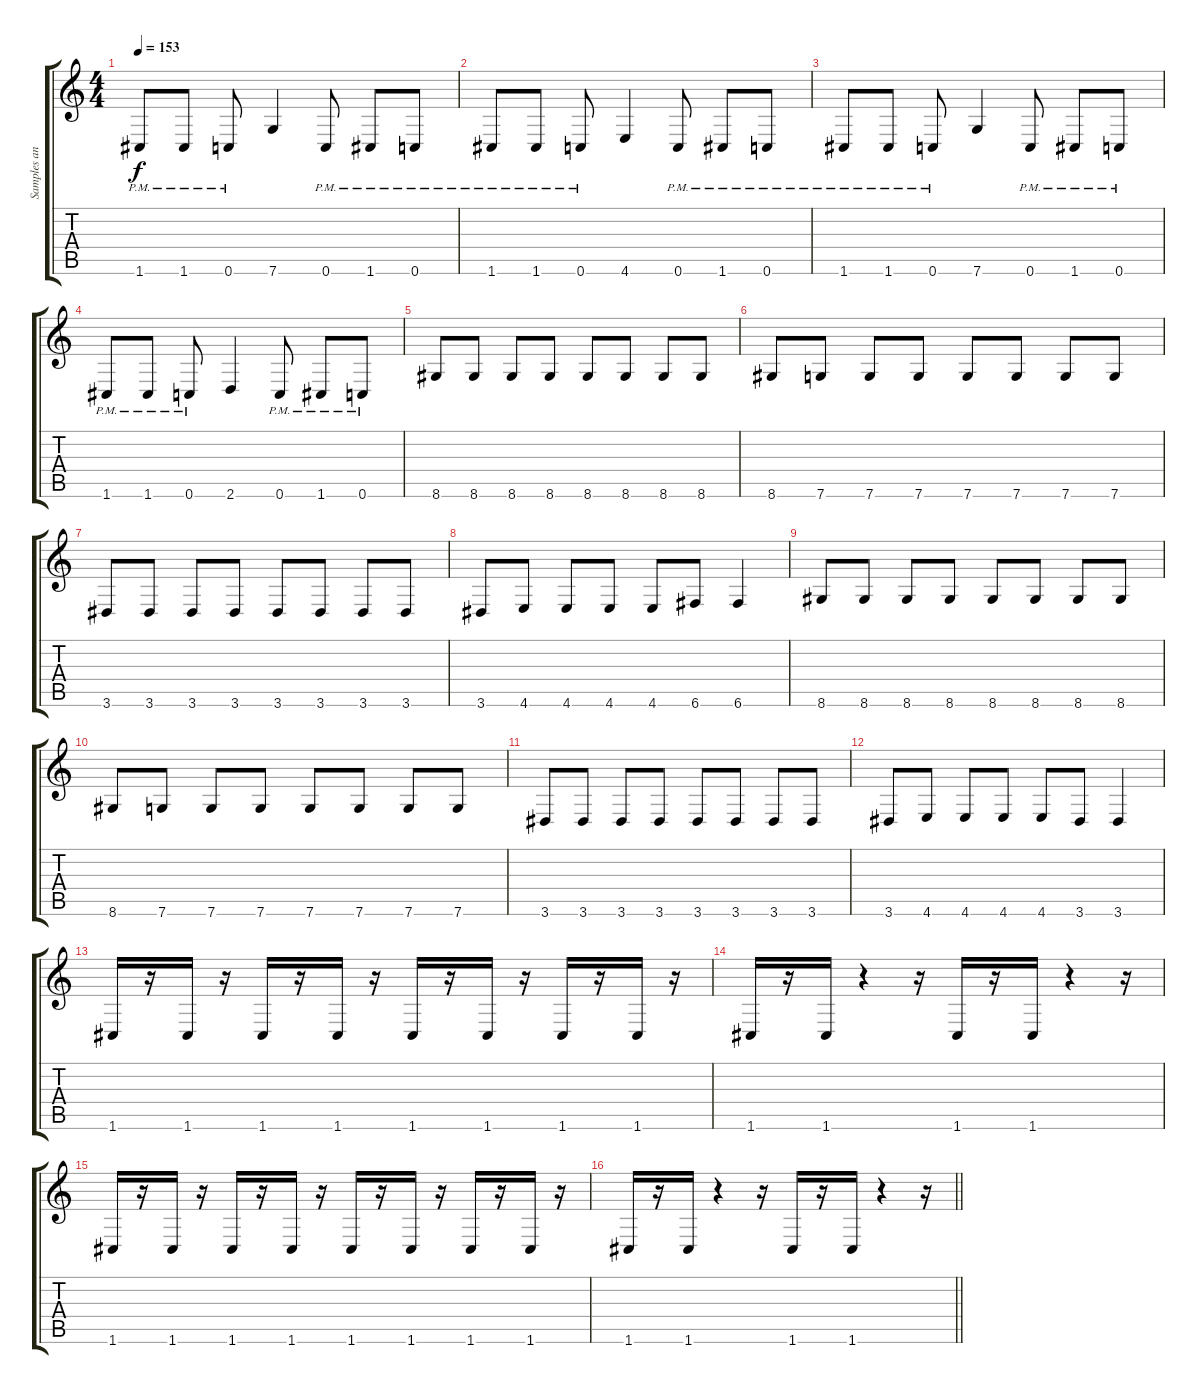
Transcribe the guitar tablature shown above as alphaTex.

\track ("Samples and Effects" "Samples an") {instrument distortionguitar}
\staff {score tabs}
\tuning (D4 A3 F3 C3 G2 C2) {hide}
\ts (4 4)
\tempo 153
\clef g2
\ks c
1.6{pm}.8{dy f} 1.6{pm}.8 0.6{pm}.8 7.6.4 0.6{pm}.8 1.6{pm}.8 0.6{pm}.8 |
1.6{pm}.8 1.6{pm}.8 0.6{pm}.8 4.6.4 0.6{pm}.8 1.6{pm}.8 0.6{pm}.8 |
1.6{pm}.8 1.6{pm}.8 0.6{pm}.8 7.6.4 0.6{pm}.8 1.6{pm}.8 0.6{pm}.8 |
1.6{pm}.8 1.6{pm}.8 0.6{pm}.8 2.6.4 0.6{pm}.8 1.6{pm}.8 0.6{pm}.8 |
8.6.8 8.6.8 8.6.8 8.6.8 8.6.8 8.6.8 8.6.8 8.6.8 |
8.6.8 7.6.8 7.6.8 7.6.8 7.6.8 7.6.8 7.6.8 7.6.8 |
3.6.8 3.6.8 3.6.8 3.6.8 3.6.8 3.6.8 3.6.8 3.6.8 |
3.6.8 4.6.8 4.6.8 4.6.8 4.6.8 6.6.8 6.6.4 |
8.6.8 8.6.8 8.6.8 8.6.8 8.6.8 8.6.8 8.6.8 8.6.8 |
8.6.8 7.6.8 7.6.8 7.6.8 7.6.8 7.6.8 7.6.8 7.6.8 |
3.6.8 3.6.8 3.6.8 3.6.8 3.6.8 3.6.8 3.6.8 3.6.8 |
3.6.8 4.6.8 4.6.8 4.6.8 4.6.8 3.6.8 3.6.4 |
1.6.16 r.16 1.6.16 r.16 1.6.16 r.16 1.6.16 r.16 1.6.16 r.16 1.6.16 r.16 1.6.16 r.16 1.6.16 r.16 |
1.6.16 r.16 1.6.16 r.4 r.16 1.6.16 r.16 1.6.16 r.4 r.16 |
1.6.16 r.16 1.6.16 r.16 1.6.16 r.16 1.6.16 r.16 1.6.16 r.16 1.6.16 r.16 1.6.16 r.16 1.6.16 r.16 |
\barLineRight lightlight
1.6.16 r.16 1.6.16 r.4 r.16 1.6.16 r.16 1.6.16 r.4 r.16
